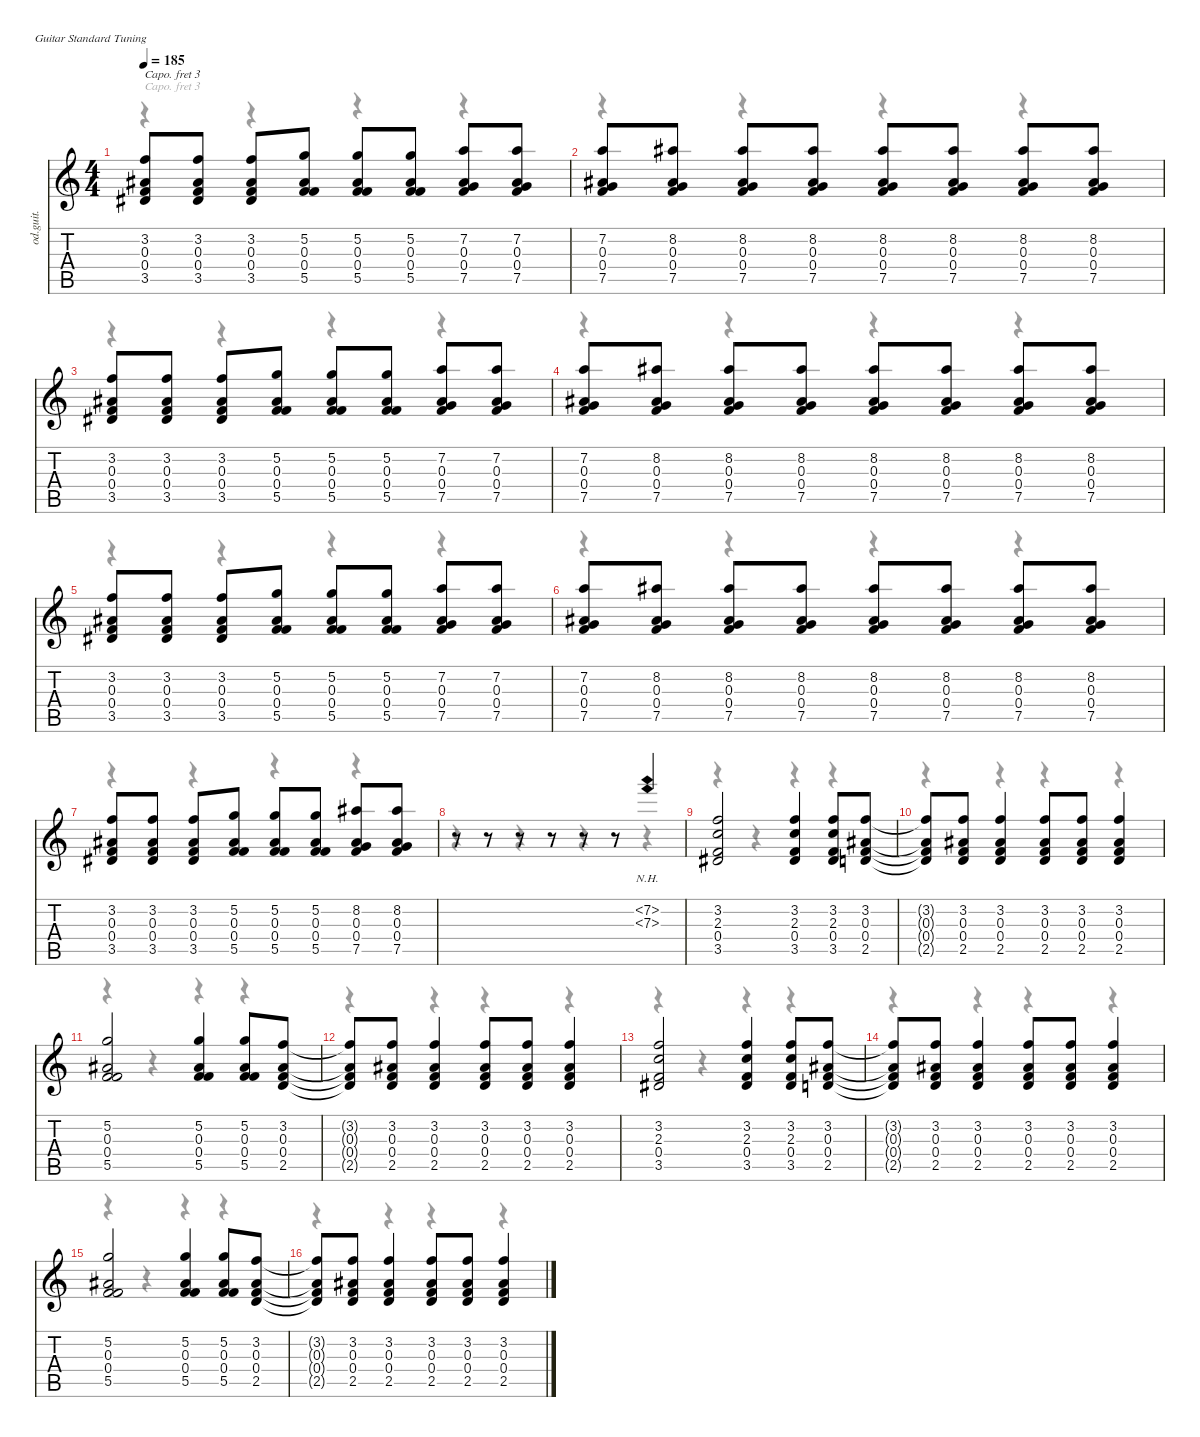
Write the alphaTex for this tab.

\defaultSystemsLayout 4
\hideDynamics
\bracketExtendMode nobrackets
\otherSystemsTrackNameOrientation horizontal
\track ("Track 2" "od.guit.") {instrument overdrivenguitar}
\staff {score tabs}
\capo 3
\tuning (E4 B3 G3 D3 A2 E2)
\voice
\ts (4 4)
\tempo 185
\clef g2
\ks c
(3.2 0.3{acc #} 0.4 3.5{acc #}).8{dy f beam Up} (3.2 0.3{acc #} 0.4 3.5{acc #}).8{beam Up} (3.2 0.3{acc #} 0.4 3.5{acc #}).8{beam Up} (5.2 0.3{acc #} 0.4 5.5).8{beam Up} (5.2 0.3{acc #} 0.4 5.5).8{beam Up} (5.2 0.3{acc #} 0.4 5.5).8{beam Up} (7.2 0.3{acc #} 0.4 7.5).8{beam Up} (7.2 0.3{acc #} 0.4 7.5).8{beam Up} |
(7.2 0.3{acc #} 0.4 7.5).8{beam Up} (8.2{acc #} 0.3{acc #} 0.4 7.5).8{beam Up} (8.2{acc #} 0.3{acc #} 0.4 7.5).8{beam Up} (8.2{acc #} 0.3{acc #} 0.4 7.5).8{beam Up} (8.2{acc #} 0.3{acc #} 0.4 7.5).8{beam Up} (8.2{acc #} 0.3{acc #} 0.4 7.5).8{beam Up} (8.2{acc #} 0.3{acc #} 0.4 7.5).8{beam Up} (8.2{acc #} 0.3{acc #} 0.4 7.5).8{beam Up} |
(3.2 0.3{acc #} 0.4 3.5{acc #}).8{beam Up} (3.2 0.3{acc #} 0.4 3.5{acc #}).8{beam Up} (3.2 0.3{acc #} 0.4 3.5{acc #}).8{beam Up} (5.2 0.3{acc #} 0.4 5.5).8{beam Up} (5.2 0.3{acc #} 0.4 5.5).8{beam Up} (5.2 0.3{acc #} 0.4 5.5).8{beam Up} (7.2 0.3{acc #} 0.4 7.5).8{beam Up} (7.2 0.3{acc #} 0.4 7.5).8{beam Up} |
(7.2 0.3{acc #} 0.4 7.5).8{beam Up} (8.2{acc #} 0.3{acc #} 0.4 7.5).8{beam Up} (8.2{acc #} 0.3{acc #} 0.4 7.5).8{beam Up} (8.2{acc #} 0.3{acc #} 0.4 7.5).8{beam Up} (8.2{acc #} 0.3{acc #} 0.4 7.5).8{beam Up} (8.2{acc #} 0.3{acc #} 0.4 7.5).8{beam Up} (8.2{acc #} 0.3{acc #} 0.4 7.5).8{beam Up} (8.2{acc #} 0.3{acc #} 0.4 7.5).8{beam Up} |
(3.2 0.3{acc #} 0.4 3.5{acc #}).8{beam Up} (3.2 0.3{acc #} 0.4 3.5{acc #}).8{beam Up} (3.2 0.3{acc #} 0.4 3.5{acc #}).8{beam Up} (5.2 0.3{acc #} 0.4 5.5).8{beam Up} (5.2 0.3{acc #} 0.4 5.5).8{beam Up} (5.2 0.3{acc #} 0.4 5.5).8{beam Up} (7.2 0.3{acc #} 0.4 7.5).8{beam Up} (7.2 0.3{acc #} 0.4 7.5).8{beam Up} |
(7.2 0.3{acc #} 0.4 7.5).8{beam Up} (8.2{acc #} 0.3{acc #} 0.4 7.5).8{beam Up} (8.2{acc #} 0.3{acc #} 0.4 7.5).8{beam Up} (8.2{acc #} 0.3{acc #} 0.4 7.5).8{beam Up} (8.2{acc #} 0.3{acc #} 0.4 7.5).8{beam Up} (8.2{acc #} 0.3{acc #} 0.4 7.5).8{beam Up} (8.2{acc #} 0.3{acc #} 0.4 7.5).8{beam Up} (8.2{acc #} 0.3{acc #} 0.4 7.5).8{beam Up} |
(3.2 0.3{acc #} 0.4 3.5{acc #}).8{beam Up} (3.2 0.3{acc #} 0.4 3.5{acc #}).8{beam Up} (3.2 0.3{acc #} 0.4 3.5{acc #}).8{beam Up} (5.2 0.3{acc #} 0.4 5.5).8{beam Up} (5.2 0.3{acc #} 0.4 5.5).8{beam Up} (5.2 0.3{acc #} 0.4 5.5).8{beam Up} (8.2{acc #} 0.3{acc #} 0.4 7.5).8{beam Up} (8.2{acc #} 0.3{acc #} 0.4 7.5).8{beam Up} |
r.8{beam Up} r.8{beam Up} r.8{beam Up} r.8{beam Up} r.8{beam Up} r.8{beam Up} (7.2{nh} 7.3{nh}).4{beam Up} |
(3.2 2.3 0.4 3.5{acc #}).2{beam Up} (3.2 2.3 0.4 3.5{acc #}).4{beam Up} (3.2 2.3 0.4 3.5{acc #}).8{beam Up} (3.2 0.3{acc #} 0.4 2.5).8{beam Up} |
(3.2{t} 0.3{t acc #} 0.4{t} 2.5{t}).8{beam Up} (3.2 0.3{acc #} 0.4 2.5).8{beam Up} (3.2 0.3{acc #} 0.4 2.5).4{beam Up} (3.2 0.3{acc #} 0.4 2.5).8{beam Up} (3.2 0.3{acc #} 0.4 2.5).8{beam Up} (3.2 0.3{acc #} 0.4 2.5).4{beam Up} |
(5.2 0.3{acc #} 0.4 5.5).2{beam Up} (5.2 0.3{acc #} 0.4 5.5).4{beam Up} (5.2 0.3{acc #} 0.4 5.5).8{beam Up} (3.2 0.3{acc #} 0.4 2.5).8{beam Up} |
(3.2{t} 0.3{t acc #} 0.4{t} 2.5{t}).8{beam Up} (3.2 0.3{acc #} 0.4 2.5).8{beam Up} (3.2 0.3{acc #} 0.4 2.5).4{beam Up} (3.2 0.3{acc #} 0.4 2.5).8{beam Up} (3.2 0.3{acc #} 0.4 2.5).8{beam Up} (3.2 0.3{acc #} 0.4 2.5).4{beam Up} |
(3.2 2.3 0.4 3.5{acc #}).2{beam Up} (3.2 2.3 0.4 3.5{acc #}).4{beam Up} (3.2 2.3 0.4 3.5{acc #}).8{beam Up} (3.2 0.3{acc #} 0.4 2.5).8{beam Up} |
(3.2{t} 0.3{t acc #} 0.4{t} 2.5{t}).8{beam Up} (3.2 0.3{acc #} 0.4 2.5).8{beam Up} (3.2 0.3{acc #} 0.4 2.5).4{beam Up} (3.2 0.3{acc #} 0.4 2.5).8{beam Up} (3.2 0.3{acc #} 0.4 2.5).8{beam Up} (3.2 0.3{acc #} 0.4 2.5).4{beam Up} |
(5.2 0.3{acc #} 0.4 5.5).2{beam Up} (5.2 0.3{acc #} 0.4 5.5).4{beam Up} (5.2 0.3{acc #} 0.4 5.5).8{beam Up} (3.2 0.3{acc #} 0.4 2.5).8{beam Up} |
(3.2{t} 0.3{t acc #} 0.4{t} 2.5{t}).8{beam Up} (3.2 0.3{acc #} 0.4 2.5).8{beam Up} (3.2 0.3{acc #} 0.4 2.5).4{beam Up} (3.2 0.3{acc #} 0.4 2.5).8{beam Up} (3.2 0.3{acc #} 0.4 2.5).8{beam Up} (3.2 0.3{acc #} 0.4 2.5).4{beam Up}
\voice
\clef g2
\ottava regular
\simile none
\ks c
r.4{dy mf beam Down} r.4{beam Down} r.4{beam Down} r.4{beam Down} |
r.4{beam Down} r.4{beam Down} r.4{beam Down} r.4{beam Down} |
r.4{beam Down} r.4{beam Down} r.4{beam Down} r.4{beam Down} |
r.4{beam Down} r.4{beam Down} r.4{beam Down} r.4{beam Down} |
r.4{beam Down} r.4{beam Down} r.4{beam Down} r.4{beam Down} |
r.4{beam Down} r.4{beam Down} r.4{beam Down} r.4{beam Down} |
r.4{beam Down} r.4{beam Down} r.4{beam Down} r.4{beam Down} |
r.4{beam Down} r.4{beam Down} r.4{beam Down} r.4{beam Down} |
r.4{beam Down} r.4{beam Down} r.4{beam Down} r.4{beam Down} |
r.4{beam Down} r.4{beam Down} r.4{beam Down} r.4{beam Down} |
r.4{beam Down} r.4{beam Down} r.4{beam Down} r.4{beam Down} |
r.4{beam Down} r.4{beam Down} r.4{beam Down} r.4{beam Down} |
r.4{beam Down} r.4{beam Down} r.4{beam Down} r.4{beam Down} |
r.4{beam Down} r.4{beam Down} r.4{beam Down} r.4{beam Down} |
r.4{beam Down} r.4{beam Down} r.4{beam Down} r.4{beam Down} |
r.4{beam Down} r.4{beam Down} r.4{beam Down} r.4{beam Down}
